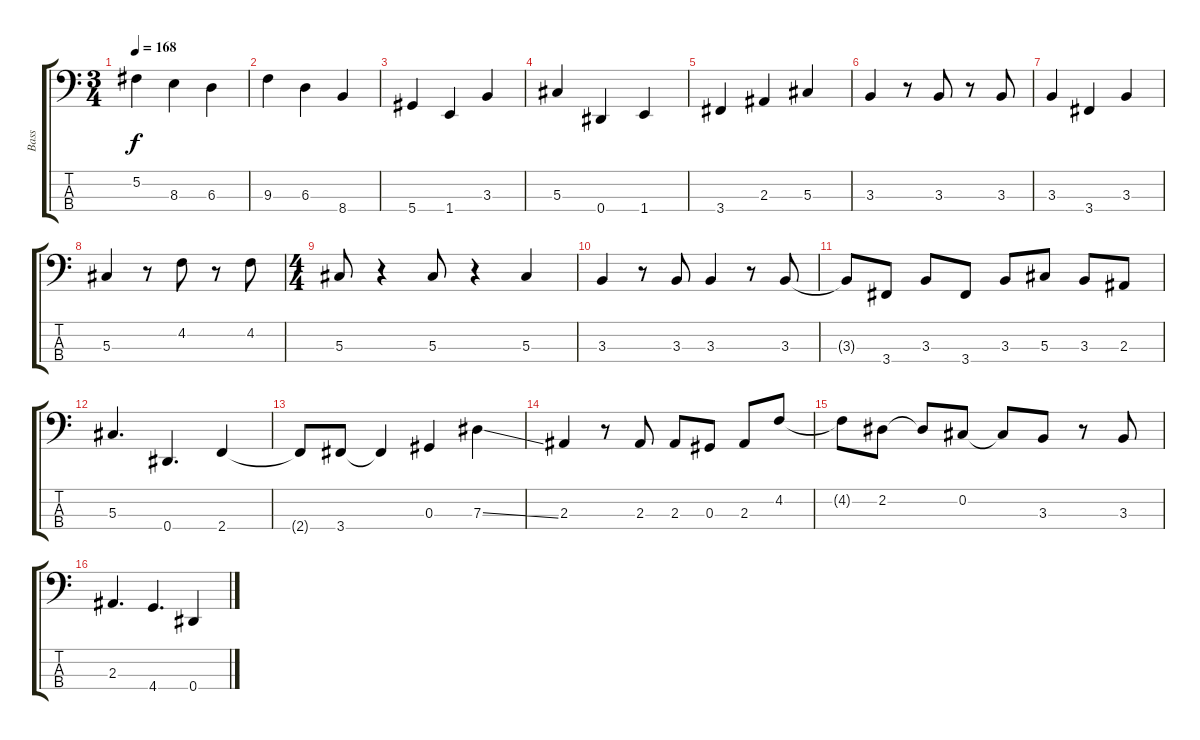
\track ("Bass" "Bass") {instrument electricbassfinger}
\staff {score tabs}
\tuning (Gb2 Db2 Ab1 Eb1) {hide}
\ts (3 4)
\tempo 168
\clef f4
\ks c
5.2.4{dy f} 8.3.4 6.3.4 |
9.3.4 6.3.4 8.4.4 |
5.4.4 1.4.4 3.3.4 |
5.3.4 0.4.4 1.4.4 |
3.4.4 2.3.4 5.3.4 |
3.3.4 r.8 3.3.8 r.8 3.3.8 |
3.3.4 3.4.4 3.3.4 |
5.3.4 r.8 4.2.8 r.8 4.2.8 |
\ts (4 4)
5.3.8 r.4 5.3.8 r.4 5.3.4 |
3.3.4 r.8 3.3.8 3.3.4 r.8 3.3.8 |
3.3{t}.8 3.4.8 3.3.8 3.4.8 3.3.8 5.3.8 3.3.8 2.3.8 |
5.3.4{d} 0.4.4{d} 2.4.4 |
2.4{t}.8 3.4.8 3.4{t}.4 0.3.4 7.3{ss}.4 |
2.3.4 r.8 2.3.8 2.3.8 0.3.8 2.3.8 4.2.8 |
4.2{t}.8 2.2.8 2.2{t}.8 0.2.8 0.2{t}.8 3.3.8 r.8 3.3.8 |
2.3.4{d} 4.4.4{d} 0.4.4
